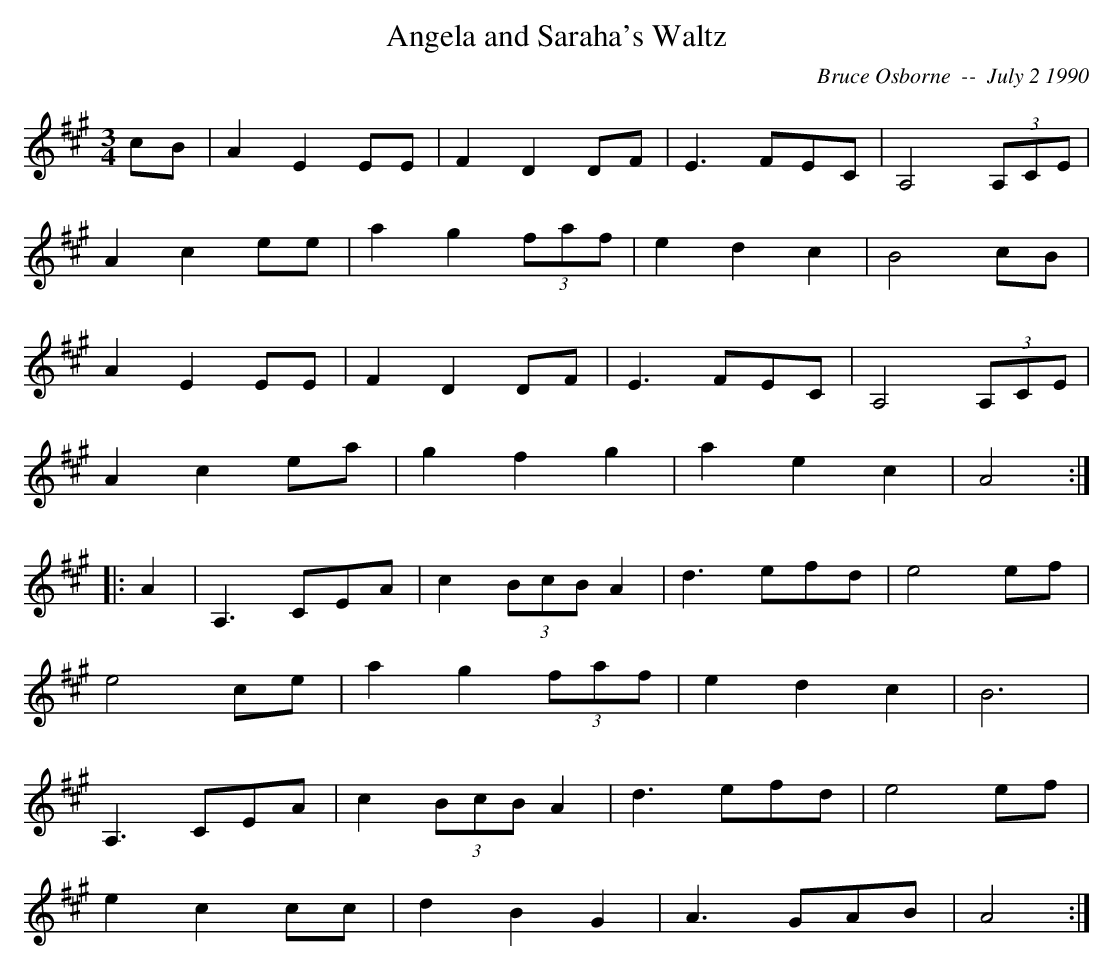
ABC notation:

X:1
T:Angela and Saraha's Waltz
C:Bruce Osborne  --  July 2 1990
M:3/4
L:1/8
K:A
cB|A2E2EE|F2D2DF|E3 FEC|A,4 (3A,CE|!
A2c2ee|a2g2 (3faf|e2d2c2|B4cB|!
A2E2EE|F2D2DF|E3 FEC|A,4 (3A,CE|!
A2c2ea|g2f2g2|a2e2c2|A4:|!
|:A2|A,3 CEA|c2 (3BcBA2|d3 efd|e4ef|!
e4ce|a2g2(3faf|e2d2c2|B6|!
A,3 CEA|c2(3BcBA2|d3 efd|e4ef|!
e2c2cc|d2B2G2|A3 GAB|A4:|!
